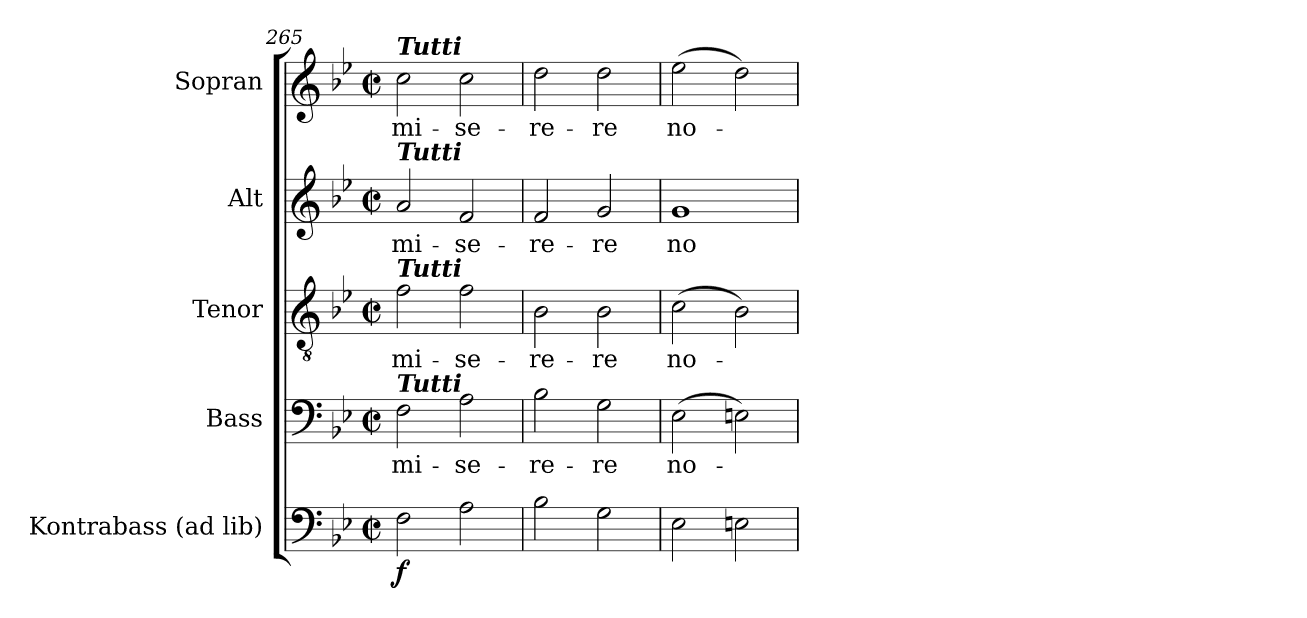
**kern	**dynam	**kern	**text	**kern	**text	**kern	**text	**kern	**text
*part5	*part5	*part4	*part4	*part3	*part3	*part2	*part2	*part1	*part1
*staff5	*staff5	*staff4	*staff4	*staff3	*staff3	*staff2	*staff2	*staff1	*staff1
*I"Kontrabass (ad lib)	*	*I"Bass	*	*I"Tenor	*	*I"Alt	*	*I"Sopran	*
*I'Kb.	*	*I'B.	*	*I'T.	*	*I'A.	*	*I'S.	*
*clefF4	*	*clefF4	*	*clefGv2	*	*clefG2	*	*clefG2	*
*ITrd7c12	*	*	*	*	*	*	*	*	*
*k[b-e-]	*	*k[b-e-]	*	*k[b-e-]	*	*k[b-e-]	*	*k[b-e-]	*
*B-:	*	*B-:	*	*B-:	*	*B-:	*	*B-:	*
*M2/2	*	*M2/2	*	*M2/2	*	*M2/2	*	*M2/2	*
*met(c|)	*	*met(c|)	*	*met(c|)	*	*met(c|)	*	*met(c|)	*
=265	=265	=265	=265	=265	=265	=265	=265	=265	=265
!	!	!	!	!	!	!	!	!LO:TX:a:Bi:t=Tutti	!
!	!	!	!	!	!	!LO:TX:a:Bi:t=Tutti	!	!	!
!	!	!	!	!LO:TX:a:Bi:t=Tutti	!	!	!	!	!
!	!	!LO:TX:a:Bi:t=Tutti	!	!	!	!	!	!	!
!	!LO:DY:b	!	!LO:LY:b	!	!LO:LY:b	!	!LO:LY:b	!	!LO:LY:b
2FF\	f	2F\	mi-	2f\	mi-	2a/	mi-	2cc\	mi-
!	!	!	!LO:LY:b	!	!LO:LY:b	!	!LO:LY:b	!	!LO:LY:b
2AA\	.	2A\	-se-	2f\	-se-	2f/	-se-	2cc\	-se-
=266	=266	=266	=266	=266	=266	=266	=266	=266	=266
!	!	!	!LO:LY:b	!	!LO:LY:b	!	!LO:LY:b	!	!LO:LY:b
2BB-\	.	2B-\	-re-	2B-\	-re-	2f/	-re-	2dd\	-re-
!	!	!	!LO:LY:b	!	!LO:LY:b	!	!LO:LY:b	!	!LO:LY:b
2GG\	.	2G\	-re	2B-\	-re	2g/	-re	2dd\	-re
=267	=267	=267	=267	=267	=267	=267	=267	=267	=267
!	!	!	!LO:LY:b	!	!LO:LY:b	!	!LO:LY:b	!	!LO:LY:b
2EE-\	.	(>2E-\	no-	(>2c\	no-	1g	no-	(>2ee-\	no-
2EEn\	.	2En\)	.	2B-\)	.	.	.	2dd\)	.
=	=	=	=	=	=	=	=	=	=
*-	*-	*-	*-	*-	*-	*-	*-	*-	*-
